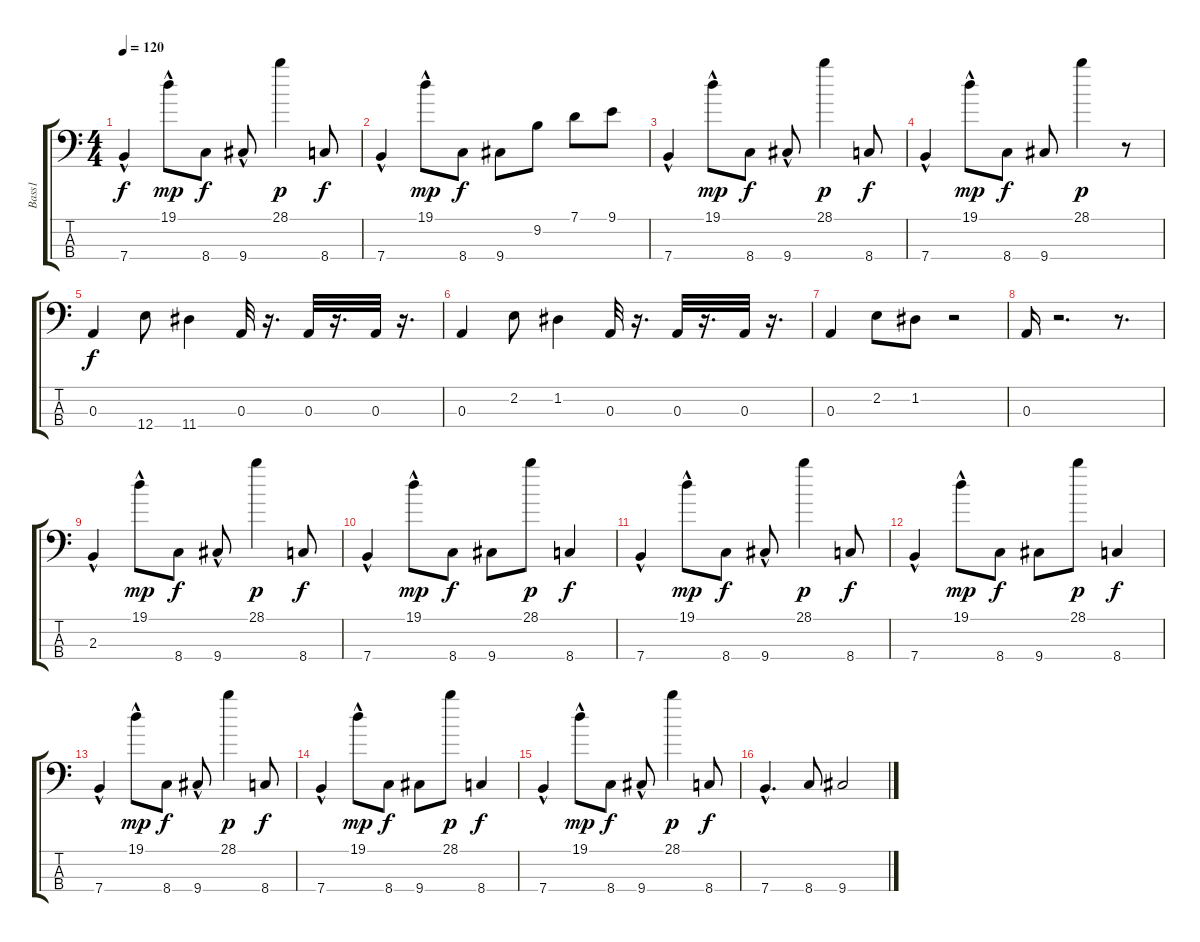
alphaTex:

\track ("Bass1" "Bass1") {instrument electricbassfinger}
\staff {score tabs}
\tuning (G2 D2 A1 E1) {hide}
\ts (4 4)
\tempo 120
\clef f4
\ks c
7.4{hac}.4{dy f} 19.1{hac}.8{dy mp} 8.4.8{dy f} 9.4{hac}.8 28.1.4{dy p} 8.4.8{dy f} |
7.4{hac}.4 19.1{hac}.8{dy mp} 8.4.8{dy f} 9.4.8 9.2.8 7.1.8 9.1.8 |
7.4{hac}.4 19.1{hac}.8{dy mp} 8.4.8{dy f} 9.4{hac}.8 28.1.4{dy p} 8.4.8{dy f} |
7.4{hac}.4 19.1{hac}.8{dy mp} 8.4.8{dy f} 9.4.8 28.1.4{dy p} r.8 |
0.3.4{dy f} 12.4.8 11.4.4 0.3.32 r.16{d} 0.3.32 r.16{d} 0.3.32 r.16{d} |
0.3.4 2.2.8 1.2.4 0.3.32 r.16{d} 0.3.32 r.16{d} 0.3.32 r.16{d} |
0.3.4 2.2.8 1.2.8 r.2 |
0.3.16 r.2{d} r.8{d} |
2.3{hac}.4 19.1{hac}.8{dy mp} 8.4.8{dy f} 9.4{hac}.8 28.1.4{dy p} 8.4.8{dy f} |
7.4{hac}.4 19.1{hac}.8{dy mp} 8.4.8{dy f} 9.4.8 28.1.8{dy p} 8.4.4{dy f} |
7.4{hac}.4 19.1{hac}.8{dy mp} 8.4.8{dy f} 9.4{hac}.8 28.1.4{dy p} 8.4.8{dy f} |
7.4{hac}.4 19.1{hac}.8{dy mp} 8.4.8{dy f} 9.4.8 28.1.8{dy p} 8.4.4{dy f} |
7.4{hac}.4 19.1{hac}.8{dy mp} 8.4.8{dy f} 9.4{hac}.8 28.1.4{dy p} 8.4.8{dy f} |
7.4{hac}.4 19.1{hac}.8{dy mp} 8.4.8{dy f} 9.4.8 28.1.8{dy p} 8.4.4{dy f} |
7.4{hac}.4 19.1{hac}.8{dy mp} 8.4.8{dy f} 9.4{hac}.8 28.1.4{dy p} 8.4.8{dy f} |
7.4{hac}.4{d} 8.4.8 9.4.2
